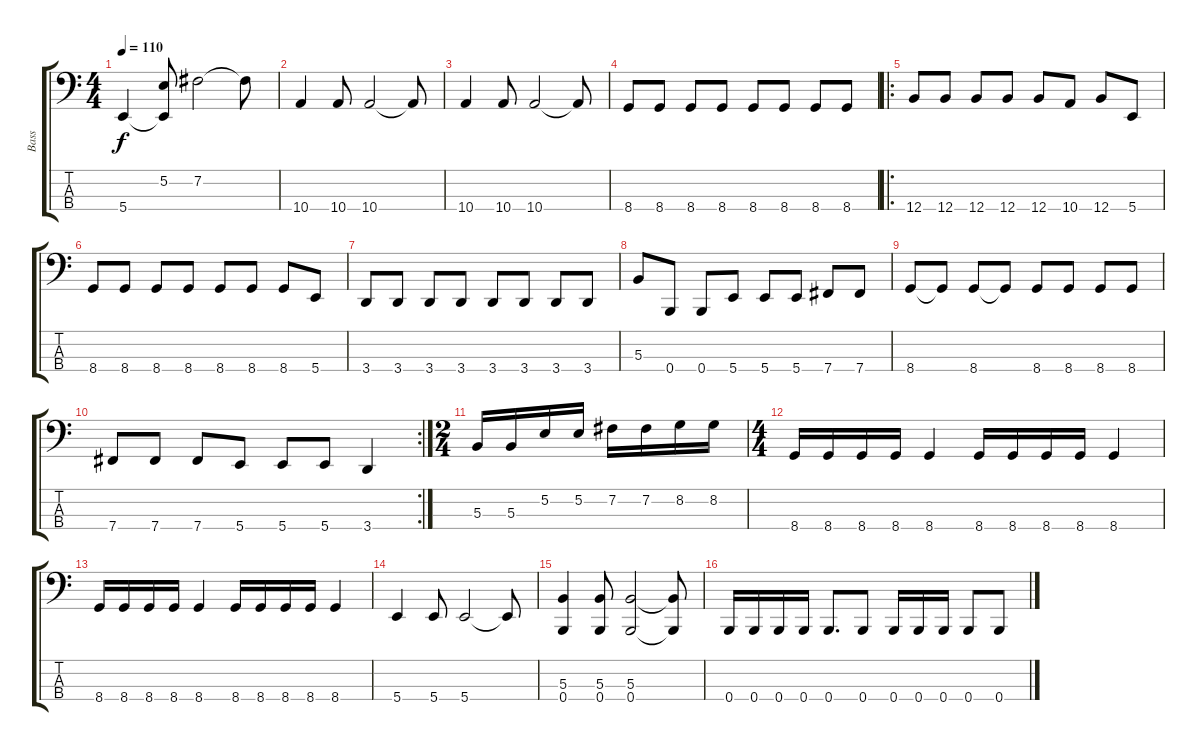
\track ("Bass" "Bass") {instrument electricbassfinger}
\staff {score tabs}
\tuning (E2 B1 Gb1 B0) {hide}
\ts (4 4)
\tempo 110
\clef f4
\ks c
5.4.4{dy f} (5.2 5.4{t}).8 7.2.2 7.2{t}.8 |
10.4.4 10.4.8 10.4.2 10.4{t}.8 |
10.4.4 10.4.8 10.4.2 10.4{t}.8 |
8.4.8 8.4.8 8.4.8 8.4.8 8.4.8 8.4.8 8.4.8 8.4.8 |
\ro
12.4.8 12.4.8 12.4.8 12.4.8 12.4.8 10.4.8 12.4.8 5.4.8 |
8.4.8 8.4.8 8.4.8 8.4.8 8.4.8 8.4.8 8.4.8 5.4.8 |
3.4.8 3.4.8 3.4.8 3.4.8 3.4.8 3.4.8 3.4.8 3.4.8 |
5.3.8 0.4.8 0.4.8 5.4.8 5.4.8 5.4.8 7.4.8 7.4.8 |
8.4.8 8.4{t}.8 8.4.8 8.4{t}.8 8.4.8 8.4.8 8.4.8 8.4.8 |
\rc 2
7.4.8 7.4.8 7.4.8 5.4.8 5.4.8 5.4.8 3.4.4 |
\ts (2 4)
5.3.16 5.3.16 5.2.16 5.2.16 7.2.16 7.2.16 8.2.16 8.2.16 |
\ts (4 4)
8.4.16 8.4.16 8.4.16 8.4.16 8.4.4 8.4.16 8.4.16 8.4.16 8.4.16 8.4.4 |
8.4.16 8.4.16 8.4.16 8.4.16 8.4.4 8.4.16 8.4.16 8.4.16 8.4.16 8.4.4 |
5.4.4 5.4.8 5.4.2 5.4{t}.8 |
(5.3 0.4).4 (5.3 0.4).8 (5.3 0.4).2 (5.3{t} 0.4{t}).8 |
0.4.16 0.4.16 0.4.16 0.4.16 0.4.8{d} 0.4.8 0.4.16 0.4.16 0.4.16 0.4.8 0.4.8
